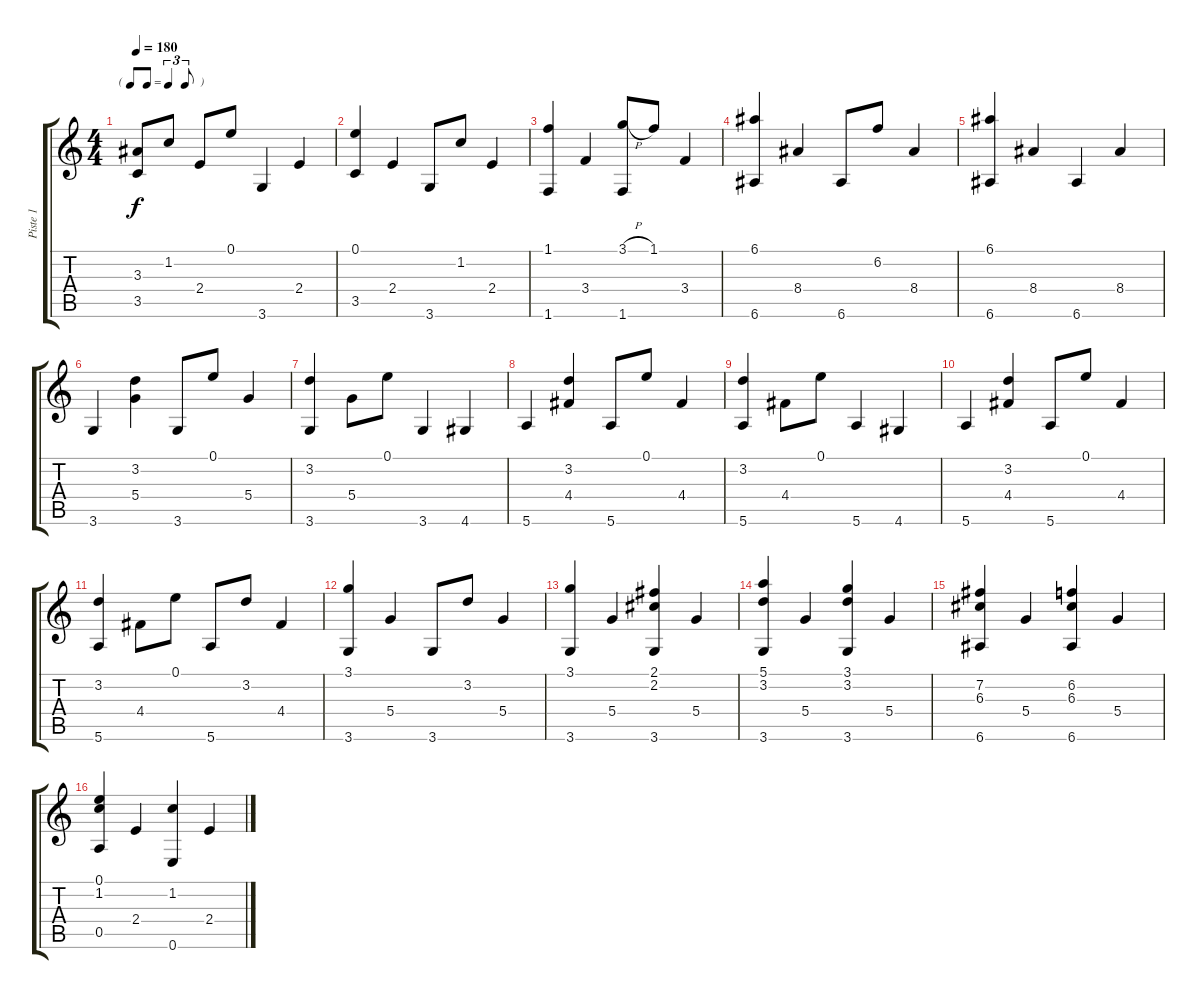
\track ("Piste 1" "Piste 1") {instrument banjo}
\staff {score tabs}
\tuning (E4 B3 G3 D3 A2 E2) {hide}
\displaytranspose 12
\ts (4 4)
\tf triplet8th
\tempo 180
\clef g2
\ks c
(3.3 3.5).8{dy f} 1.2.8 2.4.8 0.1.8 3.6.4 2.4.4 |
(0.1 3.5).4 2.4.4 3.6.8 1.2.8 2.4.4 |
(1.1 1.6).4 3.4.4 (3.1{h} 1.6).8 1.1.8 3.4.4 |
(6.1 6.6).4 8.4.4 6.6.8 6.2.8 8.4.4 |
(6.1 6.6).4 8.4.4 6.6.4 8.4.4 |
3.6.4 (3.2 5.4).4 3.6.8 0.1.8 5.4.4 |
(3.2 3.6).4 5.4.8 0.1.8 3.6.4 4.6.4 |
5.6.4 (3.2 4.4).4 5.6.8 0.1.8 4.4.4 |
(3.2 5.6).4 4.4.8 0.1.8 5.6.4 4.6.4 |
5.6.4 (3.2 4.4).4 5.6.8 0.1.8 4.4.4 |
(3.2 5.6).4 4.4.8 0.1.8 5.6.8 3.2.8 4.4.4 |
(3.1 3.6).4 5.4.4 3.6.8 3.2.8 5.4.4 |
(3.1 3.6).4 5.4.4 (2.1 2.2 3.6).4 5.4.4 |
(5.1 3.2 3.6).4 5.4.4 (3.1 3.2 3.6).4 5.4.4 |
(7.2 6.3 6.6).4 5.4.4 (6.2 6.3 6.6).4 5.4.4 |
(0.1 1.2 0.5).4 2.4.4 (1.2 0.6).4 2.4.4
